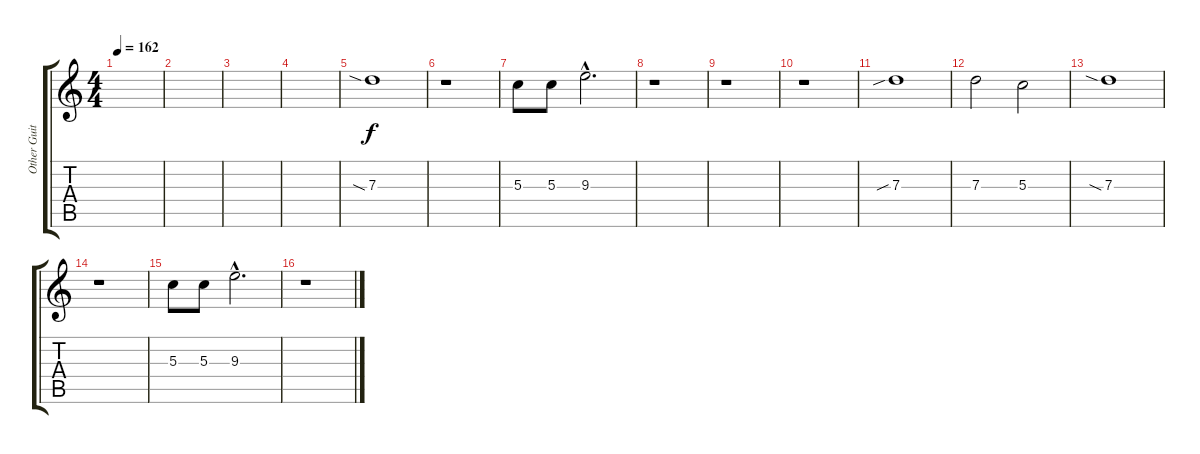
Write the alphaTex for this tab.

\track ("Other Guitar" "Other Guit") {instrument distortionguitar}
\staff {score tabs}
\tuning (E4 B3 G3 D3 A2 D2) {hide}
\ts (4 4)
\tempo 162
\clef g2
\ks c
|
|
|
|
7.3{sia}.1 |
r.1 |
5.3.8 5.3.8 9.3{hac}.2{d} |
r.1 |
r.1 |
r.1 |
7.3{sib}.1 |
7.3.2 5.3.2 |
7.3{sia}.1 |
r.1 |
5.3.8 5.3.8 9.3{hac}.2{d} |
r.1
